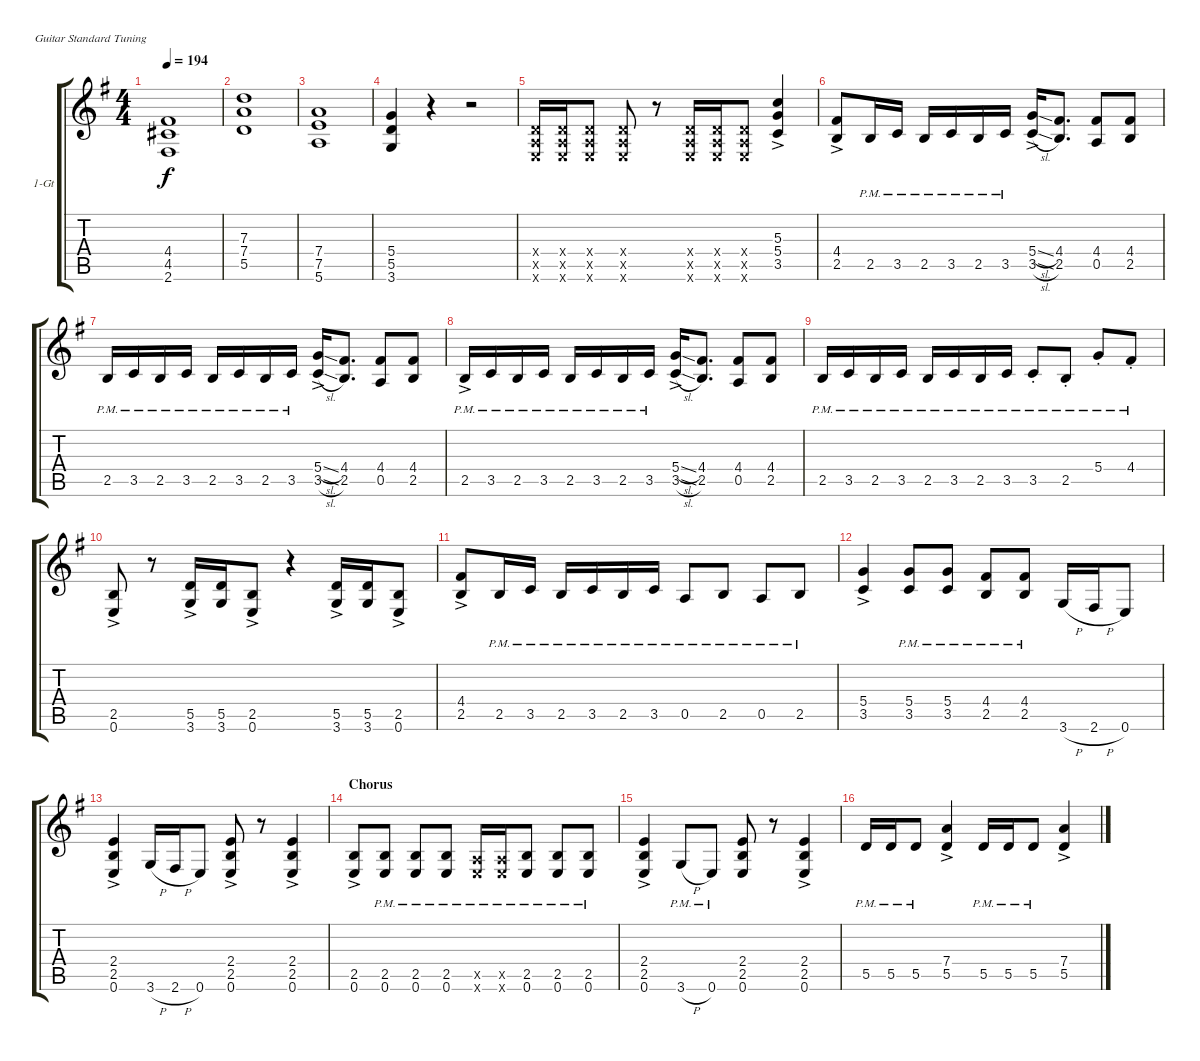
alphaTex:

\bracketExtendMode groupsimilarinstruments
\firstSystemTrackNameOrientation horizontal
\otherSystemsTrackNameOrientation horizontal
\track ("1-Gt" "1-Gt") {instrument distortionguitar}
\staff {score tabs}
\tuning (E4 B3 G3 D3 A2 E2)
\ts (4 4)
\tempo 194
\clef g2
\scale
1.05549
\ks g
(4.4 4.5 2.6).1{dy f} |
\scale
0.944515 (7.3 7.4 5.5).1 |
\scale
1.05549 (7.4 7.5 5.6).1 |
\scale
0.944515 (5.4 5.5 3.6).4 r.4 r.2 |
\scale
1.05549 (0.4{x} 0.5{x} 0.6{x}).16 (0.4{x} 0.5{x} 0.6{x}).16 (0.4{x} 0.5{x} 0.6{x}).8 (0.4{x} 0.5{x} 0.6{x}).8 r.8 (0.4{x} 0.5{x} 0.6{x}).16 (0.4{x} 0.5{x} 0.6{x}).16 (0.4{x} 0.5{x} 0.6{x}).8 (5.3{ac} 5.4{ac} 3.5{ac}).4 |
\scale
0.944515 (4.4{ac} 2.5{ac}).8 2.5{pm}.16 3.5{pm}.16 2.5{pm}.16 3.5{pm}.16 2.5{pm}.16 3.5{pm}.16 (5.4{sl ac} 3.5{sl ac}).16 (4.4 2.5).8{d} (4.4 0.5).8 (4.4 2.5).8 |
\scale
1.05549 2.5{pm}.16 3.5{pm}.16 2.5{pm}.16 3.5{pm}.16 2.5{pm}.16 3.5{pm}.16 2.5{pm}.16 3.5{pm}.16 (5.4{sl ac} 3.5{sl ac}).16 (4.4 2.5).8{d} (4.4 0.5).8 (4.4 2.5).8 |
\scale
0.944515 2.5{ac pm}.16 3.5{pm}.16 2.5{pm}.16 3.5{pm}.16 2.5{pm}.16 3.5{pm}.16 2.5{pm}.16 3.5{pm}.16 (5.4{sl ac} 3.5{sl}).16 (4.4 2.5).8{d} (4.4 0.5).8 (4.4 2.5).8 |
\scale
1.05549 2.5{pm}.16 3.5{pm}.16 2.5{pm}.16 3.5{pm}.16 2.5{pm}.16 3.5{pm}.16 2.5{pm}.16 3.5{pm}.16 3.5{pm st}.8 2.5{pm st}.8 5.4{pm st}.8 4.4{pm st}.8 |
\scale
0.944515 (2.5{ac} 0.6{ac}).8 r.8 (5.5{ac} 3.6{ac}).16 (5.5 3.6).16 (2.5{ac} 0.6{ac}).8 r.4 (5.5{ac} 3.6{ac}).16 (5.5 3.6).16 (2.5{ac} 0.6{ac}).8 |
\scale
1.05549 (4.4{ac} 2.5{ac}).8 2.5{pm}.16 3.5{pm}.16 2.5{pm}.16 3.5{pm}.16 2.5{pm}.16 3.5{pm}.16 0.5{pm}.8 2.5{pm}.8 0.5{pm}.8 2.5{pm}.8 |
\scale
0.944515 (5.4{ac} 3.5{ac}).4 (5.4{pm} 3.5{pm}).8 (5.4{pm} 3.5{pm}).8 (4.4{pm} 2.5{pm}).8 (4.4{pm} 2.5{pm}).8 3.6{h}.16 2.6{h}.16 0.6.8 |
\scale
1.05549 (2.4{ac} 2.5{ac} 0.6{ac}).4 3.6{h}.16 2.6{h}.16 0.6.8 (2.4{ac} 2.5{ac} 0.6{ac}).8 r.8 (2.4{ac} 2.5{ac} 0.6{ac}).4 |
\section ("" "Chorus")
\scale
0.944515 (2.5{ac} 0.6{ac}).8 (2.5{pm} 0.6{pm}).8 (2.5{pm} 0.6{pm}).8 (2.5{pm} 0.6{pm}).8 (0.5{pm x} 0.6{pm x}).16 (0.5{pm x} 0.6{pm x}).16 (2.5{pm} 0.6{pm}).8 (2.5{pm} 0.6{pm}).8 (2.5{pm} 0.6{pm}).8 |
\scale
1.05549 (2.4{ac} 2.5{ac} 0.6{ac}).4 3.6{h pm}.8 0.6{pm}.8 (2.4 2.5 0.6).8 r.8 (2.4{ac} 2.5{ac} 0.6{ac}).4 |
\scale
0.944515 5.5{pm}.16 5.5{pm}.16 5.5{pm}.8 (7.4{ac} 5.5{ac}).4 5.5{pm}.16 5.5{pm}.16 5.5{pm}.8 (7.4{ac} 5.5{ac}).4
